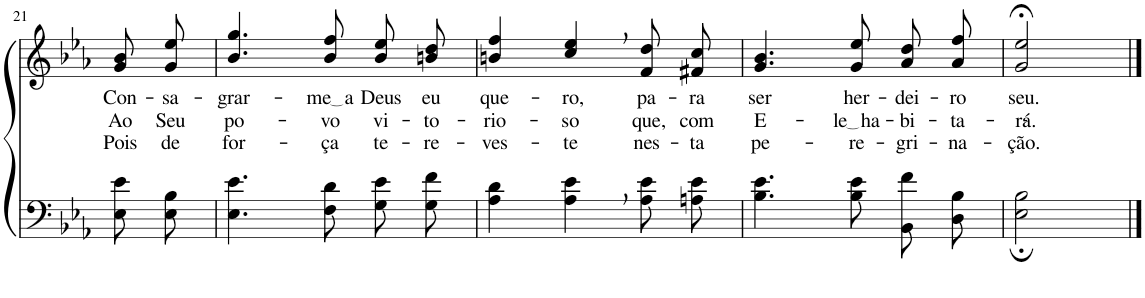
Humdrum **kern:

**kern	**kern	**text	**text	**text
*part2	*part1	*part1	*part1	*part1
*staff2	*staff1	*staff1	*staff1	*staff1
*I"Parte III e IV	*I"Parte I e II	*	*	*
!!LO:PB:g=z
*clefF4	*clefG2	*	*	*
*Trd2c3	*Trd2c3	*	*	*
*k[b-e-a-]	*k[b-e-a-]	*	*	*
*M3/4	*M3/4	*	*	*
=21	=21	=21	=21	=21
!	!	!LO:LY:b	!LO:LY:b	!LO:LY:b
8E-\ 8e-\L	8g\ 8b-\L	Con-	Ao	Pois
!	!	!LO:LY:b	!LO:LY:b	!LO:LY:b
8E-\ 8B-\J	8g\ 8ee-\J	-sa-	Seu	de
=22	=22	=22	=22	=22
!	!	!LO:LY:b	!LO:LY:b	!LO:LY:b
4.E-\ 4.e-\	4.b-/ 4.gg/	-grar-	po-	for-
!	!	!LO:LY:b	!LO:LY:b	!LO:LY:b
8F\ 8d\	8b-/ 8ff/	me a	-vo	-ça
!	!	!LO:LY:b	!LO:LY:b	!LO:LY:b
8G\ 8e-\L	8b-\ 8ee-\L	Deus	vi-	te-
!	!	!LO:LY:b	!LO:LY:b	!LO:LY:b
8G\ 8f\J	8bn\ 8dd\J	eu	-to-	-re-
=23	=23	=23	=23	=23
!	!	!LO:LY:b	!LO:LY:b	!LO:LY:b
4A-\ 4d\	4bn/ 4ff/	que-	-rio-	-ves-
!	!	!LO:LY:b	!LO:LY:b	!LO:LY:b
4A-\, 4e-\,	4cc/, 4ee-/,	-ro,	-so	-te
!	!	!LO:LY:b	!LO:LY:b	!LO:LY:b
8A-\ 8e-\L	8f/ 8dd/L	pa-	que,	nes-
!	!	!LO:LY:b	!LO:LY:b	!LO:LY:b
8An\ 8e-\J	8f#X/ 8cc/J	-ra	com	-ta
=24	=24	=24	=24	=24
!	!	!LO:LY:b	!LO:LY:b	!LO:LY:b
4.B-\ 4.e-\	4.g/ 4.b-/	ser	E-	pe-
!	!	!LO:LY:b	!LO:LY:b	!LO:LY:b
8B-\ 8e-\	8g/ 8ee-/	her-	le ha	-re-
!	!	!LO:LY:b	!LO:LY:b	!LO:LY:b
8BB-\ 8f\L	8a-\ 8dd\L	-dei-	-bi-	-gri-
!	!	!LO:LY:b	!LO:LY:b	!LO:LY:b
8D\ 8B-\J	8a-\ 8ff\J	-ro	-ta-	-na-
=25	=25	=25	=25	=25
!	!	!LO:LY:b	!LO:LY:b	!LO:LY:b
2E-\; 2B-\;	2g/;< 2ee-/;<	seu.	-rá.-	-ção.
==	==	==	==	==
*-	*-	*-	*-	*-
